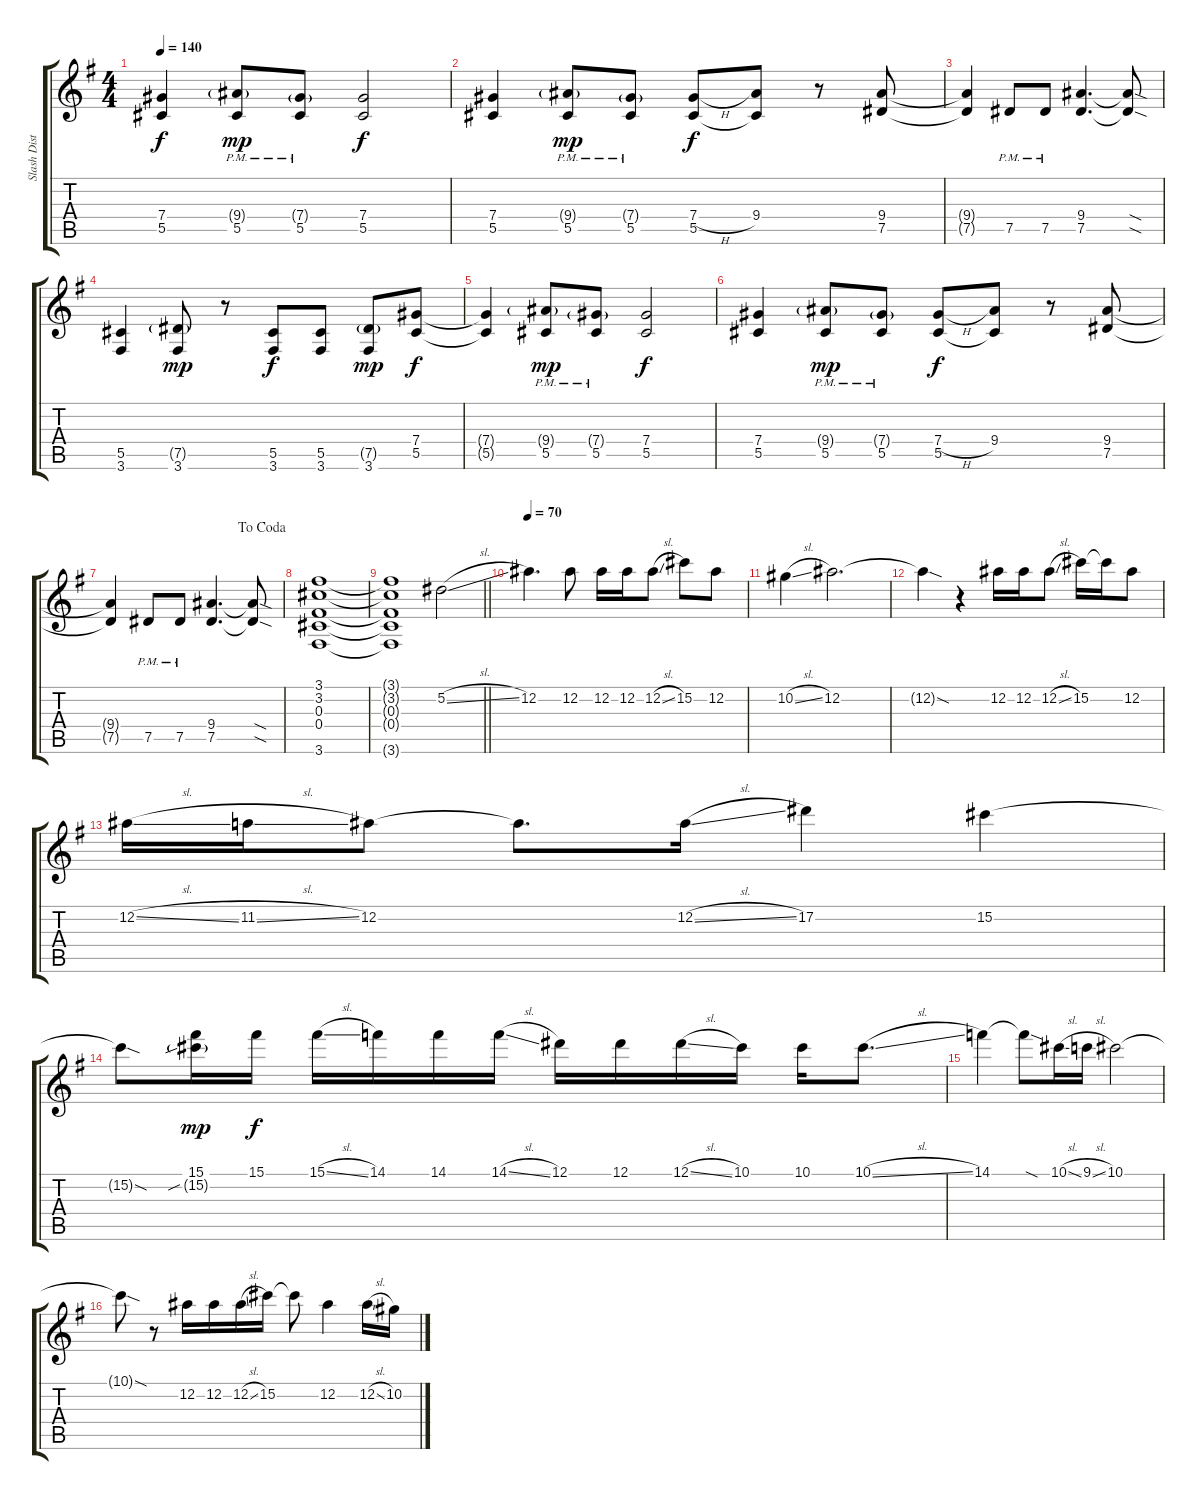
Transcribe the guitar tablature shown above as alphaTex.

\track ("Slash Distorted" "Slash Dist") {instrument distortionguitar}
\staff {score tabs}
\tuning (Eb4 Bb3 Gb3 Db3 Ab2 Eb2) {hide}
\ts (4 4)
\tempo 140
\clef g2
\ks g
(7.4{t} 5.5{t}).4{dy f} (9.4{g pm} 5.5{pm}).8{dy mp} (7.4{g pm} 5.5{pm}).8 (7.4 5.5).2{dy f} |
(7.4 5.5).4 (9.4{g pm} 5.5{pm}).8{dy mp} (7.4{g pm} 5.5{pm}).8 (7.4{h} 5.5).8{dy f} (9.4 5.5{t}).8 r.8 (9.4 7.5).8 |
(9.4{t} 7.5{t}).4 7.5{pm}.8 7.5{pm}.8 (9.4 7.5).4{d} (9.4{sod t} 7.5{sod t}).8 |
(5.5 3.6).4 (7.5{g} 3.6).8{dy mp} r.8 (5.5 3.6).8{dy f} (5.5 3.6).8 (7.5{g} 3.6).8{dy mp} (7.4 5.5).8{dy f} |
(7.4{t} 5.5{t}).4 (9.4{g pm} 5.5{pm}).8{dy mp} (7.4{g pm} 5.5{pm}).8 (7.4 5.5).2{dy f} |
(7.4 5.5).4 (9.4{g pm} 5.5{pm}).8{dy mp} (7.4{g pm} 5.5{pm}).8 (7.4{h} 5.5).8{dy f} (9.4 5.5{t}).8 r.8 (9.4 7.5).8 |
\jump dacoda
(9.4{t} 7.5{t}).4 7.5{pm}.8 7.5{pm}.8 (9.4 7.5).4{d} (9.4{sod t} 7.5{sod t}).8 |
(3.1 3.2 0.3 0.4 3.6).1 |
\barLineRight lightlight
(3.1{t} 3.2{t} 0.3{t} 0.4{t} 3.6{t}).1 5.2{sl}.2 |
\tempo 70
12.2.4{d} 12.2.8 12.2.16 12.2.16 12.2{sl}.8 15.2.8 12.2.8 |
10.2{sl}.4 12.2.2{d} |
12.2{sod t}.4 r.4 12.2.16 12.2.16 12.2{sl}.8 15.2.16 15.2{t}.16 12.2.8 |
12.2{sl}.16 11.2{sl}.16 12.2.8 12.2{t}.8{d} 12.2{sl}.16 17.2.4 15.2.4 |
15.2{sod t}.8 (15.1 15.2{sib g}).16{dy mp} 15.1.16{dy f} 15.1{sl}.16 14.1.16 14.1.16 14.1{sl}.16 12.1.16 12.1.16 12.1{sl}.16 10.1.16 10.1.16 10.1{sl}.8{d} |
14.1.4 14.1{sod t}.8 10.1{sl}.16 9.1{sl}.16 10.1.2 |
10.1{sod t}.8 r.8 12.2.16 12.2.16 12.2{sl}.16 15.2.16 15.2{t}.8 12.2.4 12.2{sl}.16 10.2{sl}.16
